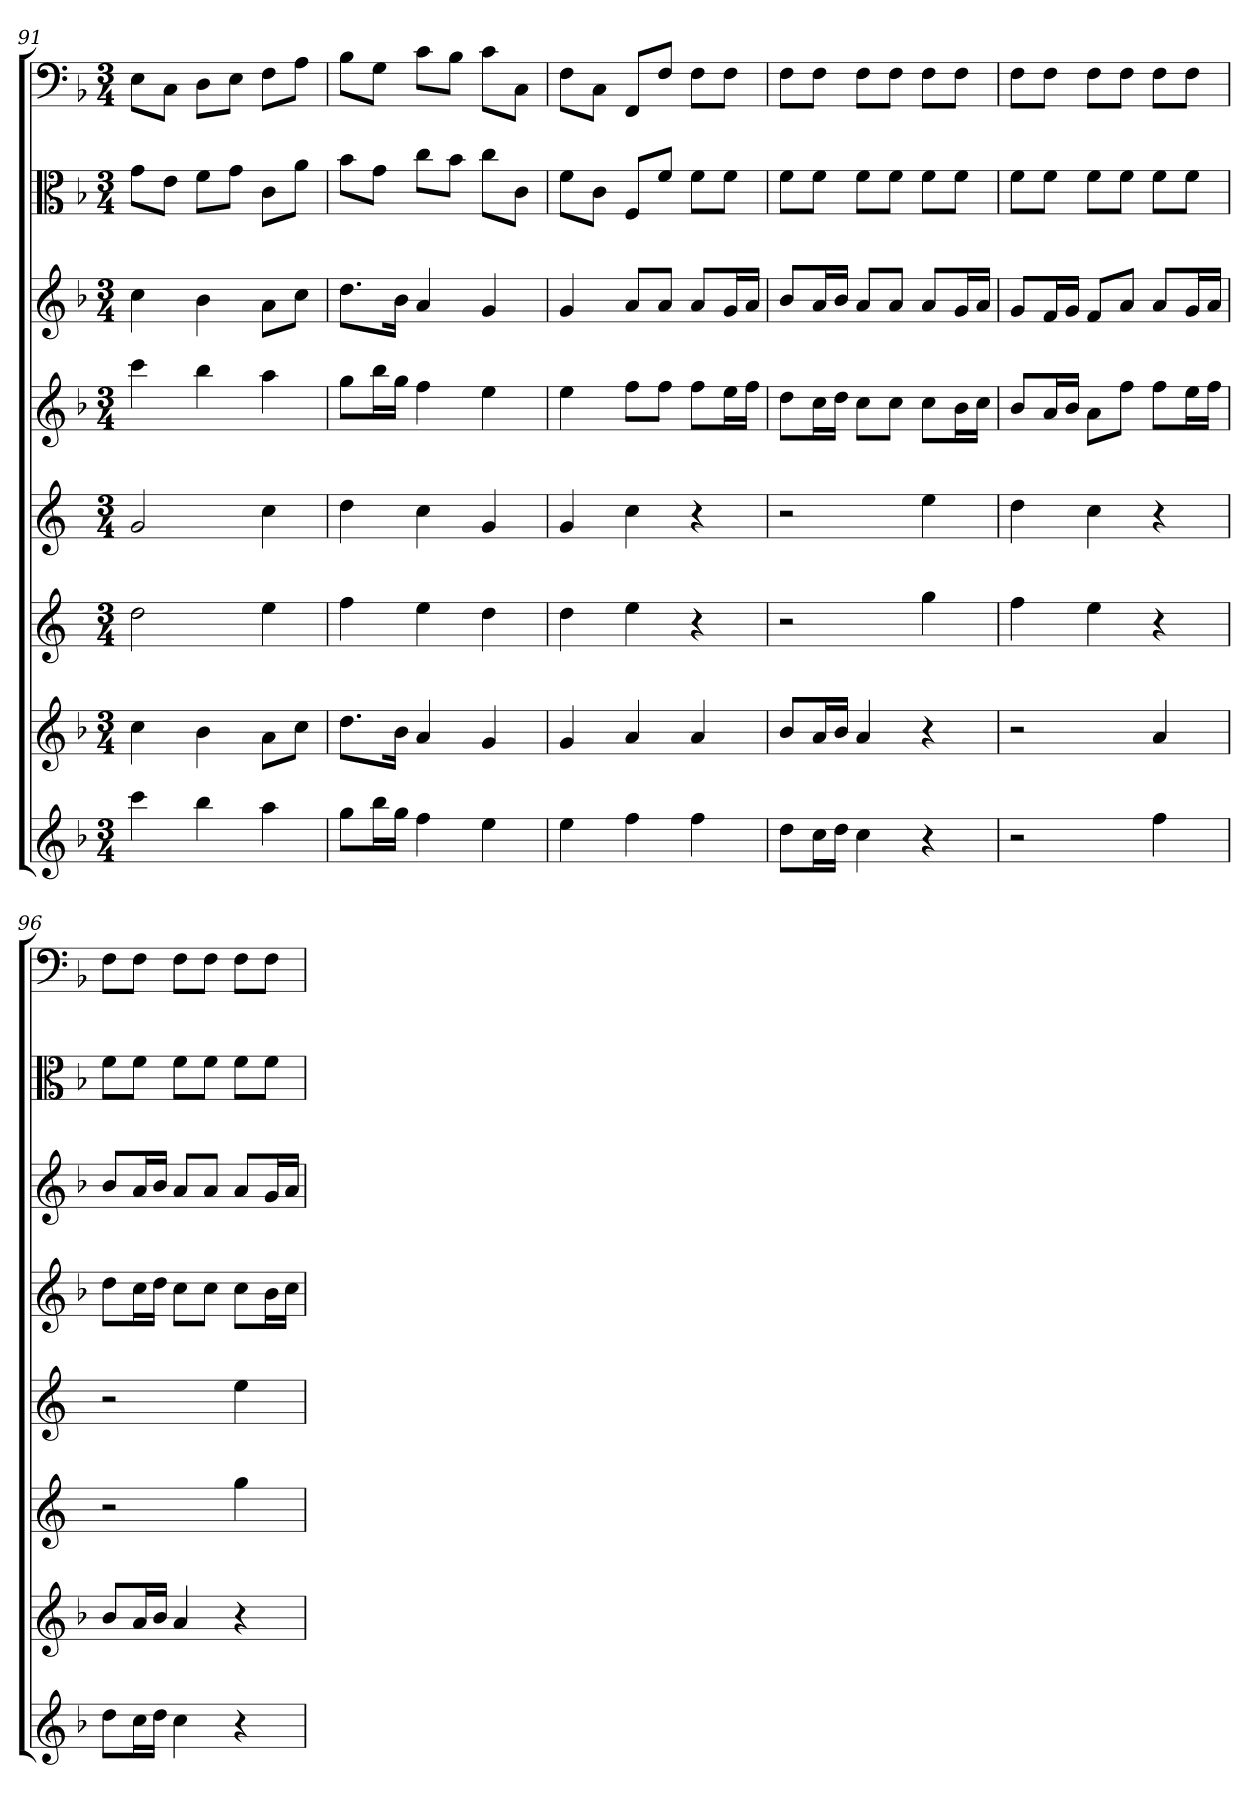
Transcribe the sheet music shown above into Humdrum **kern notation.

**kern	**kern	**kern	**kern	**kern	**kern	**kern	**kern
*part8	*part7	*part6	*part5	*part4	*part3	*part2	*part1
*staff8	*staff7	*staff6	*staff5	*staff4	*staff3	*staff2	*staff1
*	*	*	*	*	*	*clefC3	*clefF4
*k[b-]	*k[b-]	*k[]	*k[]	*k[b-]	*k[b-]	*k[b-]	*k[b-]
*F:	*F:	*	*	*F:	*F:	*F:	*F:
*M3/4	*M3/4	*M3/4	*M3/4	*M3/4	*M3/4	*M3/4	*M3/4
=91	=91	=91	=91	=91	=91	=91	=91
4ccc	4cc	2dd	2g	4ccc	4cc	8g\L	8E\L
.	.	.	.	.	.	8e\J	8C\J
4bb-	4b-	.	.	4bb-	4b-	8f\L	8D\L
.	.	.	.	.	.	8g\J	8E\J
4aa	8aL	4ee	4cc	4aa	8aL	8c\L	8F\L
.	8ccJ	.	.	.	8ccJ	8a\J	8A\J
=92	=92	=92	=92	=92	=92	=92	=92
8ggL	8.ddL	4ff	4dd	8ggL	8.ddL	8b-\L	8B-\L
16bb-L	.	.	.	16bb-L	.	8g\J	8G\J
16ggJJ	16b-Jk	.	.	16ggJJ	16b-Jk	.	.
4ff	4a	4ee	4cc	4ff	4a	8cc\L	8c\L
.	.	.	.	.	.	8b-\J	8B-\J
4ee	4g	4dd	4g	4ee	4g	8cc\L	8c\L
.	.	.	.	.	.	8c\J	8C\J
=93	=93	=93	=93	=93	=93	=93	=93
4ee	4g	4dd	4g	4ee	4g	8f\L	8F\L
.	.	.	.	.	.	8c\J	8C\J
4ff	4a	4ee	4cc	8ffL	8aL	8F/L	8FF/L
.	.	.	.	8ffJ	8aJ	8f/J	8F/J
4ff	4a	4r	4r	8ffL	8aL	8f\L	8F\L
.	.	.	.	16eeL	16gL	8f\J	8F\J
.	.	.	.	16ffJJ	16aJJ	.	.
=94	=94	=94	=94	=94	=94	=94	=94
8ddL	8b-L	2r	2r	8ddL	8b-L	8f\L	8F\L
16ccL	16aL	.	.	16ccL	16aL	8f\J	8F\J
16ddJJ	16b-JJ	.	.	16ddJJ	16b-JJ	.	.
4cc	4a	.	.	8ccL	8aL	8f\L	8F\L
.	.	.	.	8ccJ	8aJ	8f\J	8F\J
4r	4r	4gg	4ee	8ccL	8aL	8f\L	8F\L
.	.	.	.	16b-L	16gL	8f\J	8F\J
.	.	.	.	16ccJJ	16aJJ	.	.
=95	=95	=95	=95	=95	=95	=95	=95
2r	2r	4ff	4dd	8b-L	8gL	8f\L	8F\L
.	.	.	.	16aL	16fL	8f\J	8F\J
.	.	.	.	16b-JJ	16gJJ	.	.
.	.	4ee	4cc	8aL	8fL	8f\L	8F\L
.	.	.	.	8ffJ	8aJ	8f\J	8F\J
4ff	4a	4r	4r	8ffL	8aL	8f\L	8F\L
.	.	.	.	16eeL	16gL	8f\J	8F\J
.	.	.	.	16ffJJ	16aJJ	.	.
=96	=96	=96	=96	=96	=96	=96	=96
8ddL	8b-L	2r	2r	8ddL	8b-L	8f\L	8F\L
16ccL	16aL	.	.	16ccL	16aL	8f\J	8F\J
16ddJJ	16b-JJ	.	.	16ddJJ	16b-JJ	.	.
4cc	4a	.	.	8ccL	8aL	8f\L	8F\L
.	.	.	.	8ccJ	8aJ	8f\J	8F\J
4r	4r	4gg	4ee	8ccL	8aL	8f\L	8F\L
.	.	.	.	16b-L	16gL	8f\J	8F\J
.	.	.	.	16ccJJ	16aJJ	.	.
=	=	=	=	=	=	=	=
*-	*-	*-	*-	*-	*-	*-	*-
